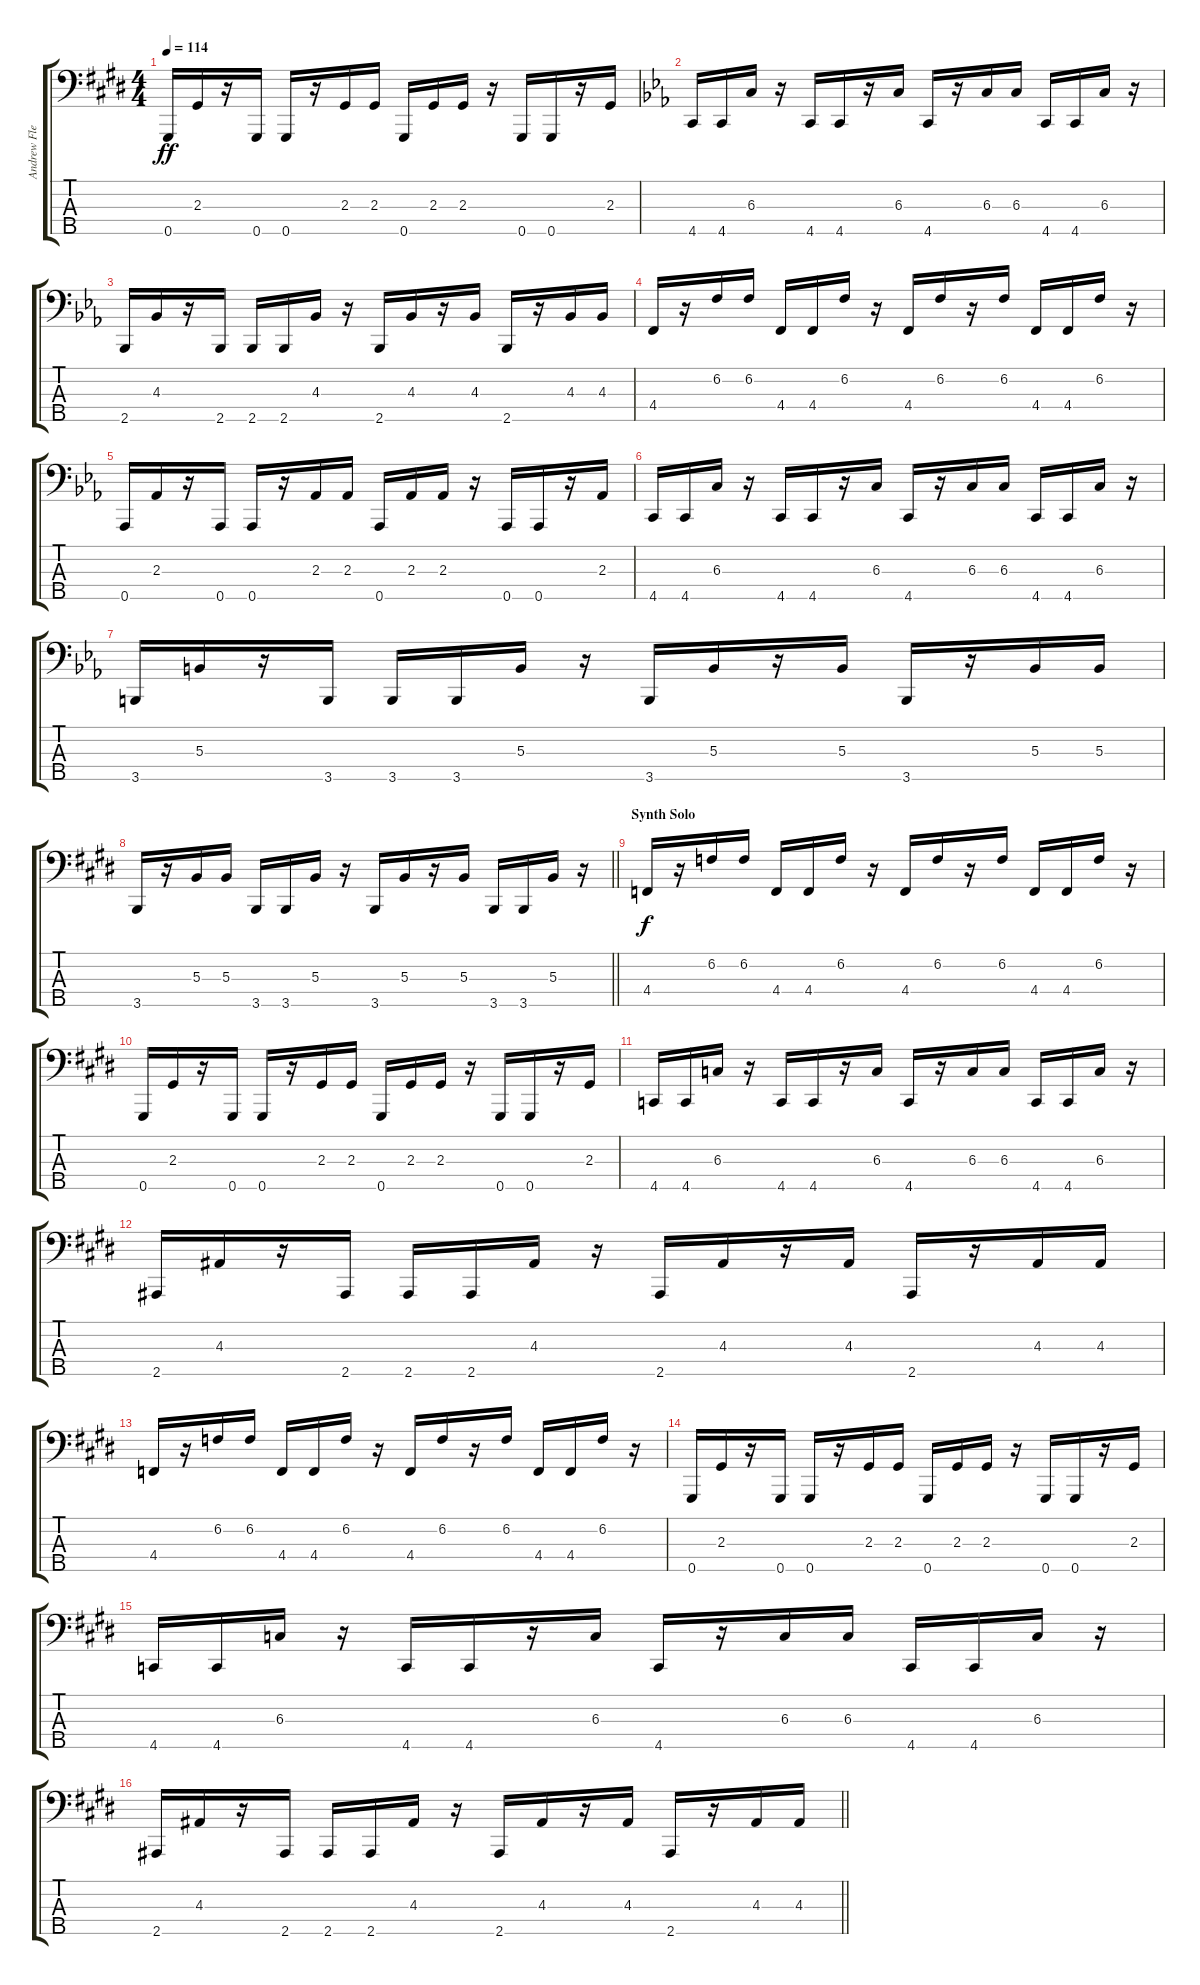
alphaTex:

\track ("Andrew Flechter(Synth Bass)" "Andrew Fle") {instrument synthbass2}
\staff {score tabs}
\tuning (E2 B1 Gb1 Db1 Ab0) {hide}
\ts (4 4)
\tempo 114
\clef f4
\ks c#minor
0.5.16{dy ff} 2.3.16 r.16 0.5.16 0.5.16 r.16 2.3.16 2.3.16 0.5.16 2.3.16 2.3.16 r.16 0.5.16 0.5.16 r.16 2.3.16 |
\ks eb
4.5.16 4.5.16 6.3.16 r.16 4.5.16 4.5.16 r.16 6.3.16 4.5.16 r.16 6.3.16 6.3.16 4.5.16 4.5.16 6.3.16 r.16 |
2.5.16 4.3.16 r.16 2.5.16 2.5.16 2.5.16 4.3.16 r.16 2.5.16 4.3.16 r.16 4.3.16 2.5.16 r.16 4.3.16 4.3.16 |
4.4.16 r.16 6.2.16 6.2.16 4.4.16 4.4.16 6.2.16 r.16 4.4.16 6.2.16 r.16 6.2.16 4.4.16 4.4.16 6.2.16 r.16 |
0.5.16 2.3.16 r.16 0.5.16 0.5.16 r.16 2.3.16 2.3.16 0.5.16 2.3.16 2.3.16 r.16 0.5.16 0.5.16 r.16 2.3.16 |
4.5.16 4.5.16 6.3.16 r.16 4.5.16 4.5.16 r.16 6.3.16 4.5.16 r.16 6.3.16 6.3.16 4.5.16 4.5.16 6.3.16 r.16 |
3.5.16 5.3.16 r.16 3.5.16 3.5.16 3.5.16 5.3.16 r.16 3.5.16 5.3.16 r.16 5.3.16 3.5.16 r.16 5.3.16 5.3.16 |
\barLineRight lightlight
\ks c#minor
3.5.16 r.16 5.3.16 5.3.16 3.5.16 3.5.16 5.3.16 r.16 3.5.16 5.3.16 r.16 5.3.16 3.5.16 3.5.16 5.3.16 r.16 |
\section ("" "Synth Solo")
4.4.16{dy f} r.16 6.2.16 6.2.16 4.4.16 4.4.16 6.2.16 r.16 4.4.16 6.2.16 r.16 6.2.16 4.4.16 4.4.16 6.2.16 r.16 |
0.5.16 2.3.16 r.16 0.5.16 0.5.16 r.16 2.3.16 2.3.16 0.5.16 2.3.16 2.3.16 r.16 0.5.16 0.5.16 r.16 2.3.16 |
\ks e
4.5.16 4.5.16 6.3.16 r.16 4.5.16 4.5.16 r.16 6.3.16 4.5.16 r.16 6.3.16 6.3.16 4.5.16 4.5.16 6.3.16 r.16 |
\ks c#minor
2.5.16 4.3.16 r.16 2.5.16 2.5.16 2.5.16 4.3.16 r.16 2.5.16 4.3.16 r.16 4.3.16 2.5.16 r.16 4.3.16 4.3.16 |
4.4.16 r.16 6.2.16 6.2.16 4.4.16 4.4.16 6.2.16 r.16 4.4.16 6.2.16 r.16 6.2.16 4.4.16 4.4.16 6.2.16 r.16 |
0.5.16 2.3.16 r.16 0.5.16 0.5.16 r.16 2.3.16 2.3.16 0.5.16 2.3.16 2.3.16 r.16 0.5.16 0.5.16 r.16 2.3.16 |
\ks e
4.5.16 4.5.16 6.3.16 r.16 4.5.16 4.5.16 r.16 6.3.16 4.5.16 r.16 6.3.16 6.3.16 4.5.16 4.5.16 6.3.16 r.16 |
\barLineRight lightlight
\ks c#minor
2.5.16 4.3.16 r.16 2.5.16 2.5.16 2.5.16 4.3.16 r.16 2.5.16 4.3.16 r.16 4.3.16 2.5.16 r.16 4.3.16 4.3.16
